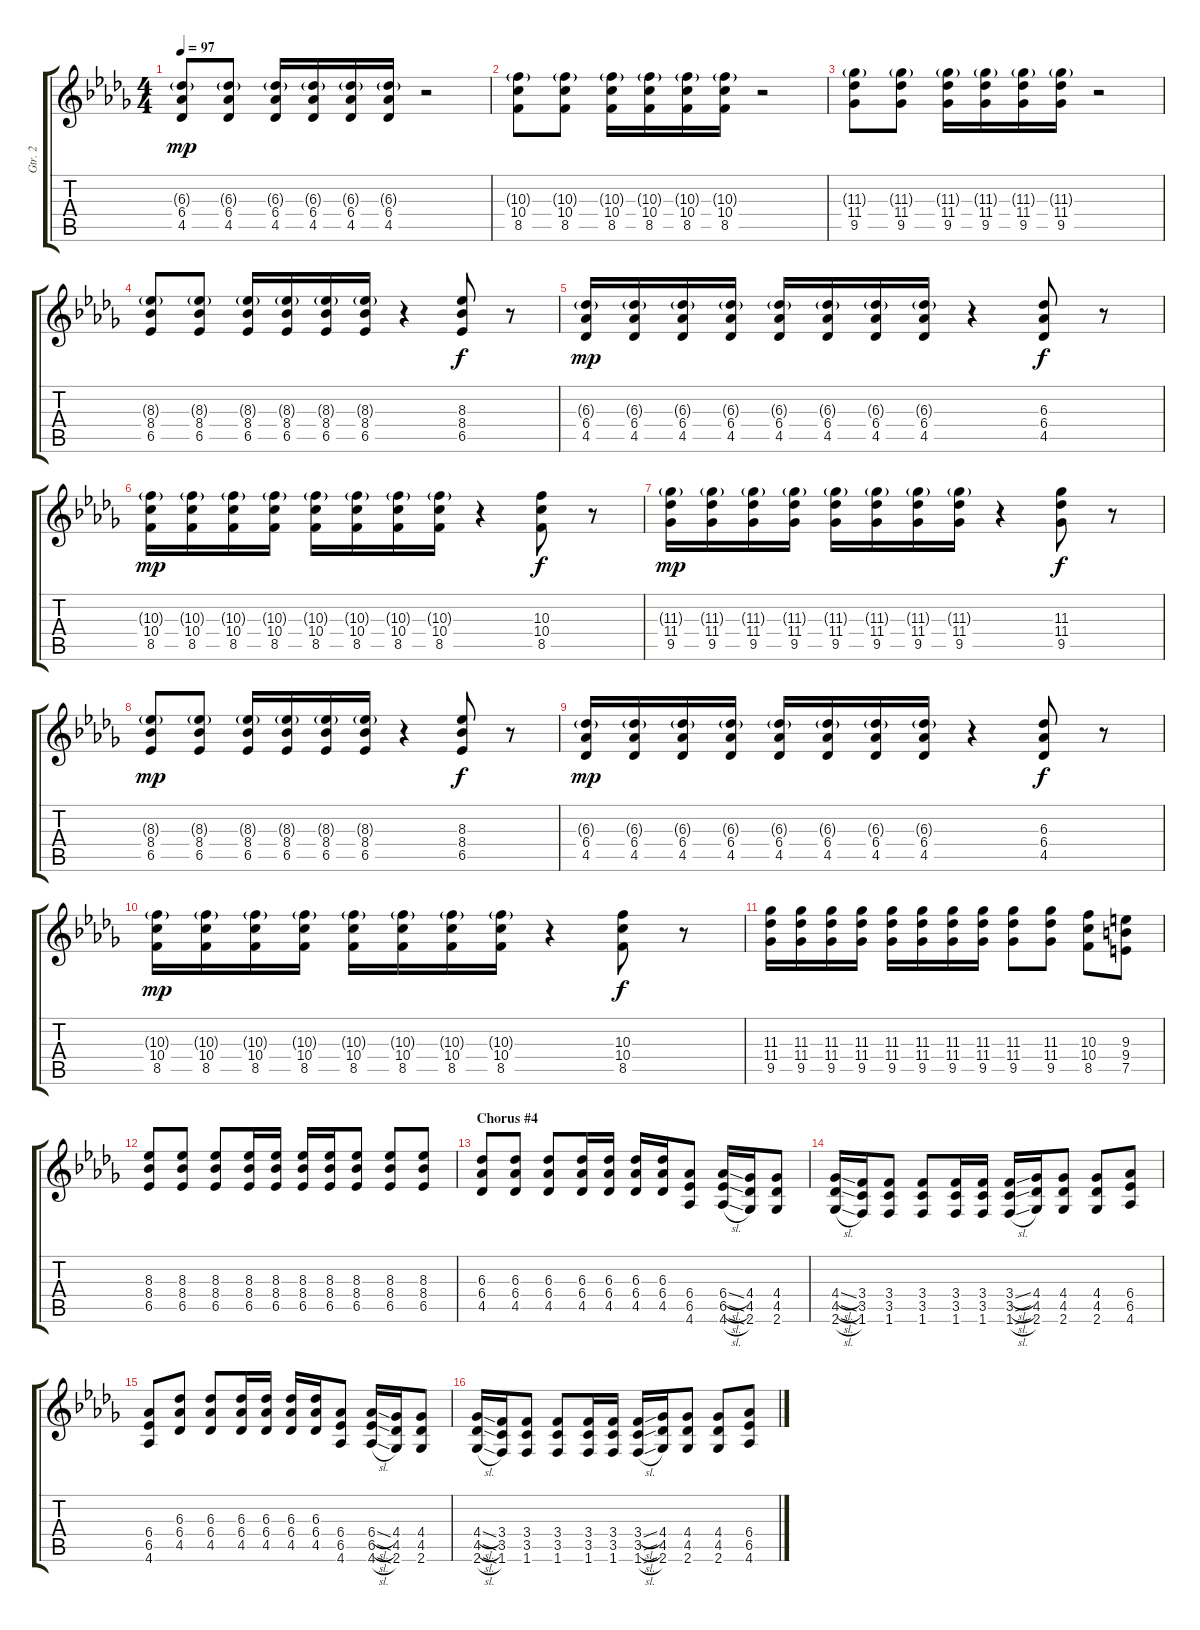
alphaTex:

\track ("Gtr. 2" "Gtr. 2") {instrument distortionguitar}
\staff {score tabs}
\tuning (E4 B3 G3 D3 A2 E2) {hide}
\ts (4 4)
\tempo 97
\clef g2
\ks db
(6.3{g} 6.4 4.5).8{dy mp volume 11 instrument electricguitarclean} (6.3{g} 6.4 4.5).8 (6.3{g} 6.4 4.5).16 (6.3{g} 6.4 4.5).16 (6.3{g} 6.4 4.5).16 (6.3{g} 6.4 4.5).16 r.2 |
(10.3{g} 10.4 8.5).8 (10.3{g} 10.4 8.5).8 (10.3{g} 10.4 8.5).16 (10.3{g} 10.4 8.5).16 (10.3{g} 10.4 8.5).16 (10.3{g} 10.4 8.5).16 r.2 |
(11.3{g} 11.4 9.5).8 (11.3{g} 11.4 9.5).8 (11.3{g} 11.4 9.5).16 (11.3{g} 11.4 9.5).16 (11.3{g} 11.4 9.5).16 (11.3{g} 11.4 9.5).16 r.2 |
(8.3{g} 8.4 6.5).8 (8.3{g} 8.4 6.5).8 (8.3{g} 8.4 6.5).16 (8.3{g} 8.4 6.5).16 (8.3{g} 8.4 6.5).16 (8.3{g} 8.4 6.5).16 r.4 (8.3 8.4 6.5).8{dy f} r.8 |
(6.3{g} 6.4 4.5).16{dy mp volume 11 instrument electricguitarclean} (6.3{g} 6.4 4.5).16 (6.3{g} 6.4 4.5).16 (6.3{g} 6.4 4.5).16 (6.3{g} 6.4 4.5).16 (6.3{g} 6.4 4.5).16 (6.3{g} 6.4 4.5).16 (6.3{g} 6.4 4.5).16 r.4 (6.3 6.4 4.5).8{dy f} r.8 |
(10.3{g} 10.4 8.5).16{dy mp} (10.3{g} 10.4 8.5).16 (10.3{g} 10.4 8.5).16 (10.3{g} 10.4 8.5).16 (10.3{g} 10.4 8.5).16 (10.3{g} 10.4 8.5).16 (10.3{g} 10.4 8.5).16 (10.3{g} 10.4 8.5).16 r.4 (10.3 10.4 8.5).8{dy f} r.8 |
(11.3{g} 11.4 9.5).16{dy mp} (11.3{g} 11.4 9.5).16 (11.3{g} 11.4 9.5).16 (11.3{g} 11.4 9.5).16 (11.3{g} 11.4 9.5).16 (11.3{g} 11.4 9.5).16 (11.3{g} 11.4 9.5).16 (11.3{g} 11.4 9.5).16 r.4 (11.3 11.4 9.5).8{dy f} r.8 |
(8.3{g} 8.4 6.5).8{dy mp} (8.3{g} 8.4 6.5).8 (8.3{g} 8.4 6.5).16 (8.3{g} 8.4 6.5).16 (8.3{g} 8.4 6.5).16 (8.3{g} 8.4 6.5).16 r.4 (8.3 8.4 6.5).8{dy f} r.8 |
(6.3{g} 6.4 4.5).16{dy mp volume 11 instrument electricguitarclean} (6.3{g} 6.4 4.5).16 (6.3{g} 6.4 4.5).16 (6.3{g} 6.4 4.5).16 (6.3{g} 6.4 4.5).16 (6.3{g} 6.4 4.5).16 (6.3{g} 6.4 4.5).16 (6.3{g} 6.4 4.5).16 r.4 (6.3 6.4 4.5).8{dy f} r.8 |
(10.3{g} 10.4 8.5).16{dy mp} (10.3{g} 10.4 8.5).16 (10.3{g} 10.4 8.5).16 (10.3{g} 10.4 8.5).16 (10.3{g} 10.4 8.5).16 (10.3{g} 10.4 8.5).16 (10.3{g} 10.4 8.5).16 (10.3{g} 10.4 8.5).16 r.4 (10.3 10.4 8.5).8{dy f} r.8 |
(11.3 11.4 9.5).16 (11.3 11.4 9.5).16 (11.3 11.4 9.5).16 (11.3 11.4 9.5).16 (11.3 11.4 9.5).16 (11.3 11.4 9.5).16 (11.3 11.4 9.5).16 (11.3 11.4 9.5).16 (11.3 11.4 9.5).8 (11.3 11.4 9.5).8 (10.3 10.4 8.5).8 (9.3 9.4 7.5).8 |
(8.3 8.4 6.5).8 (8.3 8.4 6.5).8 (8.3 8.4 6.5).8 (8.3 8.4 6.5).16 (8.3 8.4 6.5).16 (8.3 8.4 6.5).16 (8.3 8.4 6.5).16 (8.3 8.4 6.5).8 (8.3 8.4 6.5).8 (8.3 8.4 6.5).8 |
\section ("" "Chorus #4")
(6.3 6.4 4.5).8{volume 11 balance 12 instrument distortionguitar} (6.3 6.4 4.5).8 (6.3 6.4 4.5).8 (6.3 6.4 4.5).16 (6.3 6.4 4.5).16 (6.3 6.4 4.5).16 (6.3 6.4 4.5).16 (6.4 6.5 4.6).8 (6.4{sl} 6.5{sl} 4.6{sl}).16 (4.4 4.5 2.6).16 (4.4 4.5 2.6).8 |
(4.4{sl} 4.5{sl} 2.6{sl}).16 (3.4 3.5 1.6).16 (3.4 3.5 1.6).8 (3.4 3.5 1.6).8 (3.4 3.5 1.6).16 (3.4 3.5 1.6).16 (3.4{sl} 3.5{sl} 1.6{sl}).16 (4.4 4.5 2.6).16 (4.4 4.5 2.6).8 (4.4 4.5 2.6).8 (6.4 6.5 4.6).8 |
(6.4 6.5 4.6).8 (6.3 6.4 4.5).8 (6.3 6.4 4.5).8 (6.3 6.4 4.5).16 (6.3 6.4 4.5).16 (6.3 6.4 4.5).16 (6.3 6.4 4.5).16 (6.4 6.5 4.6).8 (6.4{sl} 6.5{sl} 4.6{sl}).16 (4.4 4.5 2.6).16 (4.4 4.5 2.6).8 |
(4.4{sl} 4.5{sl} 2.6{sl}).16 (3.4 3.5 1.6).16 (3.4 3.5 1.6).8 (3.4 3.5 1.6).8 (3.4 3.5 1.6).16 (3.4 3.5 1.6).16 (3.4{sl} 3.5{sl} 1.6{sl}).16 (4.4 4.5 2.6).16 (4.4 4.5 2.6).8 (4.4 4.5 2.6).8 (6.4 6.5 4.6).8
